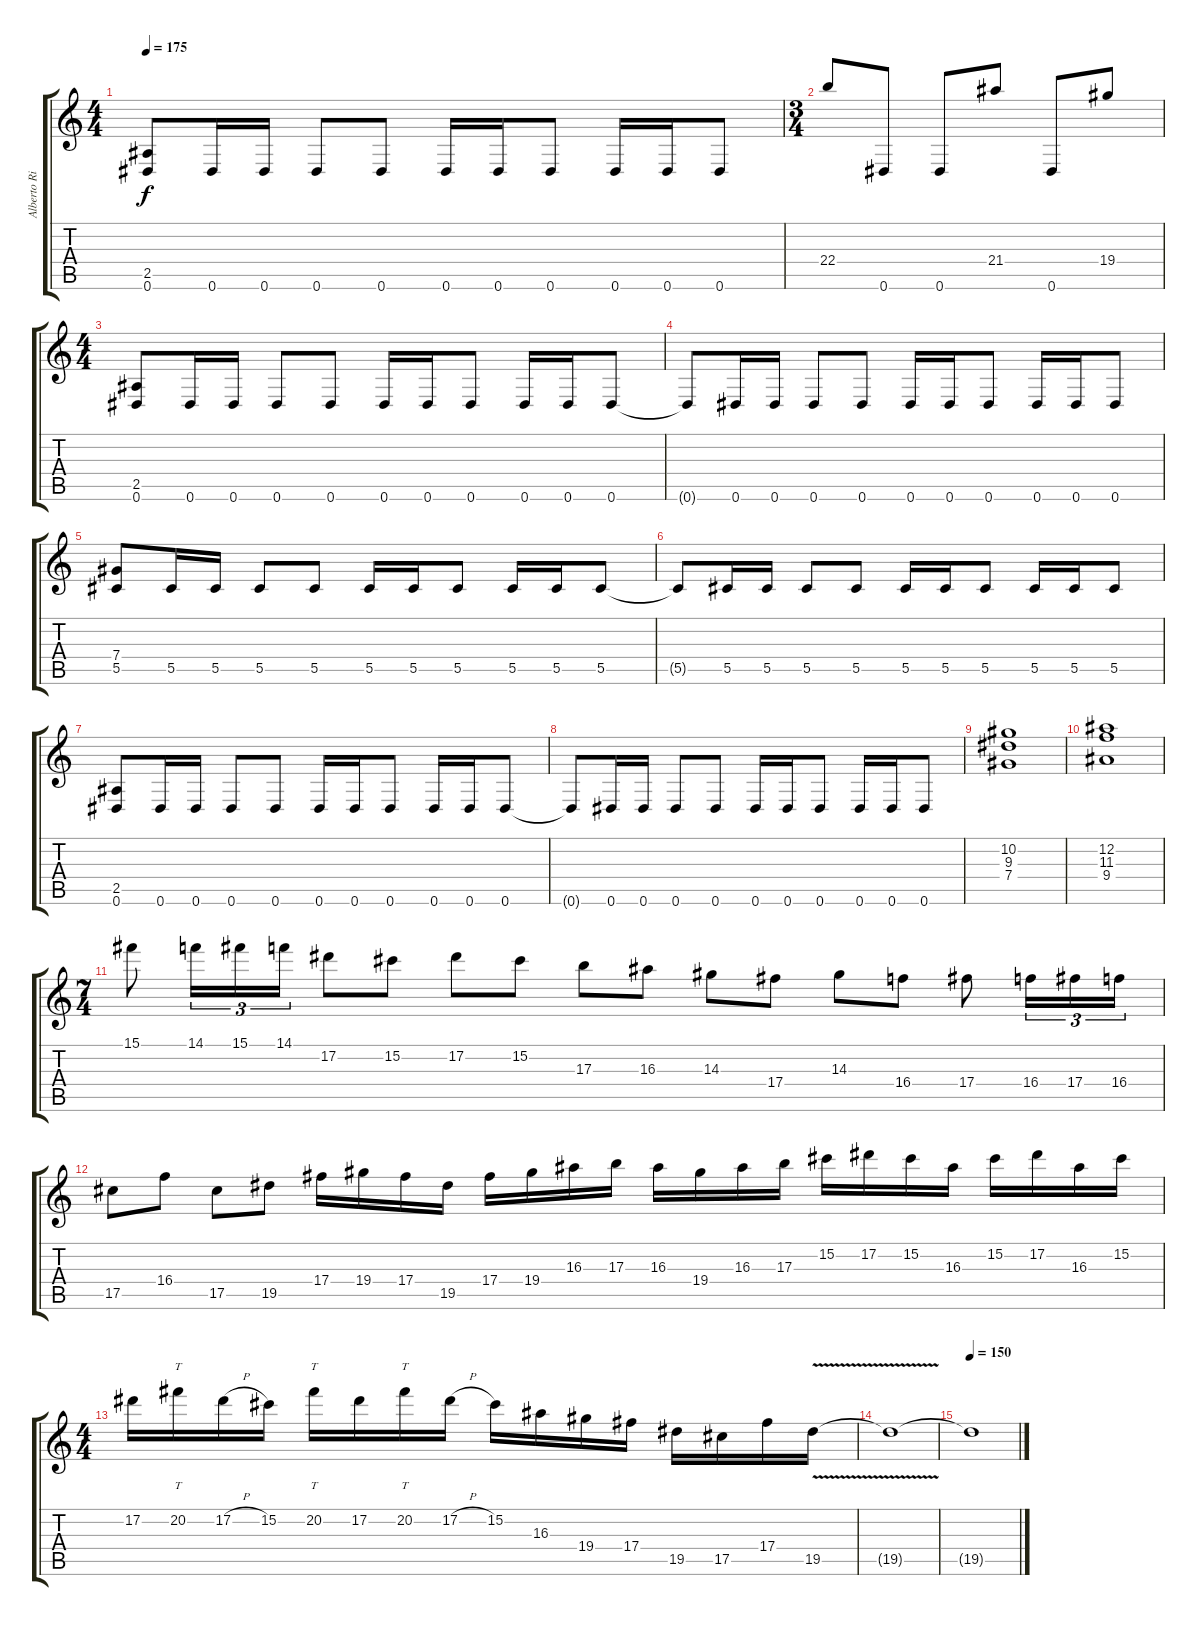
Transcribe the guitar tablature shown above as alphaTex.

\track ("Alberto Rionda" "Alberto Ri") {instrument distortionguitar}
\staff {score tabs}
\tuning (Eb4 Bb3 Gb3 Db3 Ab2 Eb2) {hide}
\ts (4 4)
\tempo 175
\clef g2
\ks c
(2.5 0.6).8{dy f} 0.6.16 0.6.16 0.6.8 0.6.8 0.6.16 0.6.16 0.6.8 0.6.16 0.6.16 0.6.8 |
\ts (3 4)
22.4.8 0.6.8 0.6.8 21.4.8 0.6.8 19.4.8 |
\ts (4 4)
(2.5 0.6).8 0.6.16 0.6.16 0.6.8 0.6.8 0.6.16 0.6.16 0.6.8 0.6.16 0.6.16 0.6.8 |
0.6{t}.8 0.6.16 0.6.16 0.6.8 0.6.8 0.6.16 0.6.16 0.6.8 0.6.16 0.6.16 0.6.8 |
(7.4 5.5).8 5.5.16 5.5.16 5.5.8 5.5.8 5.5.16 5.5.16 5.5.8 5.5.16 5.5.16 5.5.8 |
5.5{t}.8 5.5.16 5.5.16 5.5.8 5.5.8 5.5.16 5.5.16 5.5.8 5.5.16 5.5.16 5.5.8 |
(2.5 0.6).8 0.6.16 0.6.16 0.6.8 0.6.8 0.6.16 0.6.16 0.6.8 0.6.16 0.6.16 0.6.8 |
0.6{t}.8 0.6.16 0.6.16 0.6.8 0.6.8 0.6.16 0.6.16 0.6.8 0.6.16 0.6.16 0.6.8 |
(10.2 9.3 7.4).1 |
(12.2 11.3 9.4).1 |
\ts (7 4)
15.1.8 14.1.16{tu (3 2)} 15.1.16{tu (3 2)} 14.1.16{tu (3 2)} 17.2.8 15.2.8 17.2.8 15.2.8 17.3.8 16.3.8 14.3.8 17.4.8 14.3.8 16.4.8 17.4.8 16.4.16{tu (3 2)} 17.4.16{tu (3 2)} 16.4.16{tu (3 2)} |
17.5.8 16.4.8 17.5.8 19.5.8 17.4.16 19.4.16 17.4.16 19.5.16 17.4.16 19.4.16 16.3.16 17.3.16 16.3.16 19.4.16 16.3.16 17.3.16 15.2.16 17.2.16 15.2.16 16.3.16 15.2.16 17.2.16 16.3.16 15.2.16 |
\ts (4 4)
17.2.16 20.2.16{tt} 17.2{h}.16 15.2.16 20.2.16{tt} 17.2.16 20.2.16{tt} 17.2{h}.16 15.2.16 16.3.16 19.4.16 17.4.16 19.5.16 17.5.16 17.4.16 19.5{v}.16 |
19.5{t}.1 |
\tempo 150
19.5{t}.1
